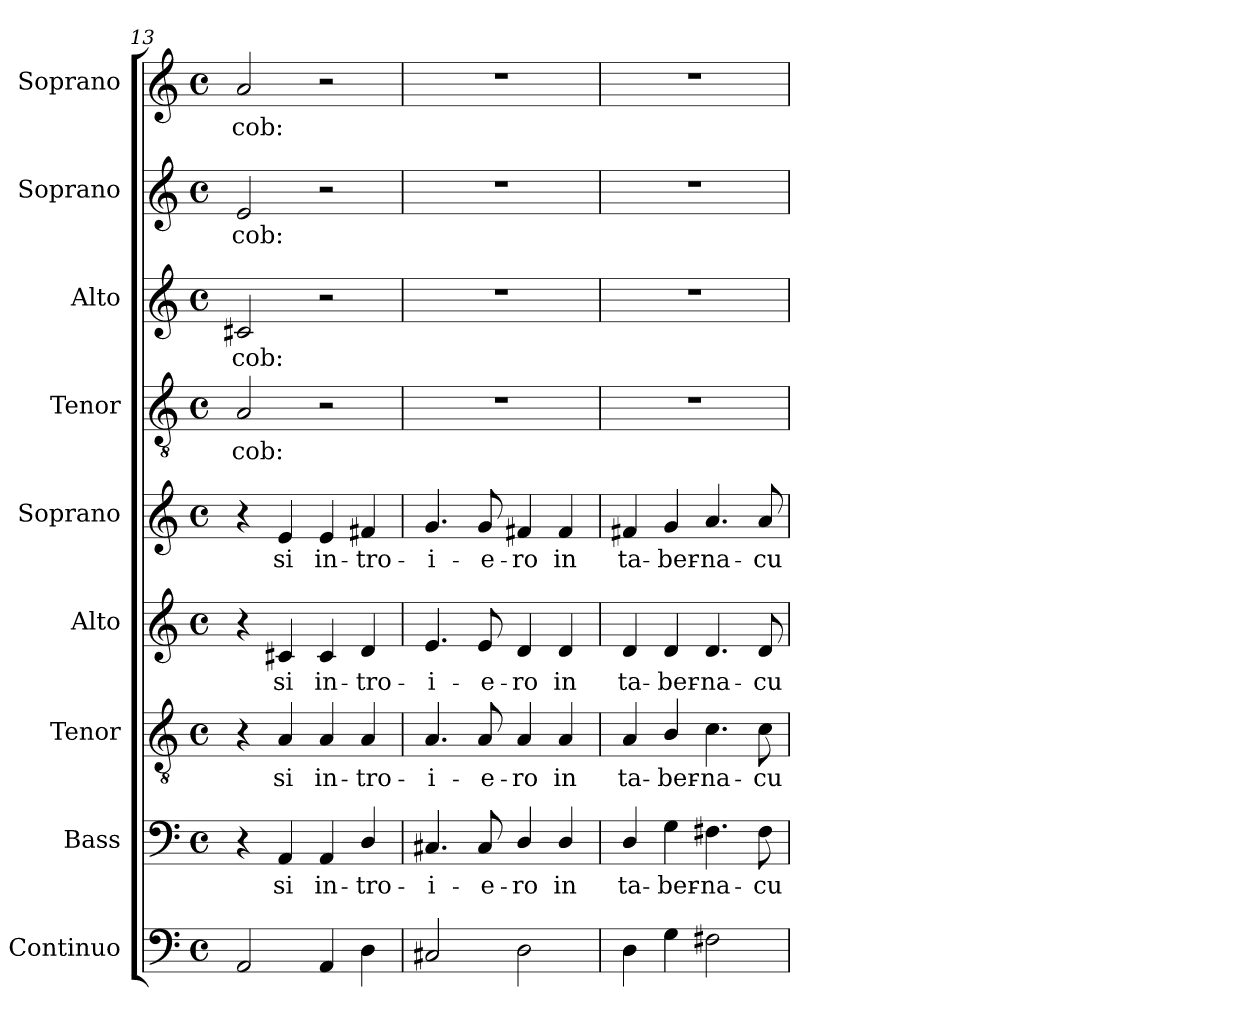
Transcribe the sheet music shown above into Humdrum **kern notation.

**kern	**kern	**text	**kern	**text	**kern	**text	**kern	**text	**kern	**text	**kern	**text	**kern	**text	**kern	**text
*part9	*part8	*part8	*part7	*part7	*part6	*part6	*part5	*part5	*part4	*part4	*part3	*part3	*part2	*part2	*part1	*part1
*staff9	*staff8	*staff8	*staff7	*staff7	*staff6	*staff6	*staff5	*staff5	*staff4	*staff4	*staff3	*staff3	*staff2	*staff2	*staff1	*staff1
*I"Continuo	*I"Bass	*	*I"Tenor	*	*I"Alto	*	*I"Soprano	*	*I"Tenor	*	*I"Alto	*	*I"Soprano	*	*I"Soprano	*
*I'Cont.	*I'B.	*	*I'T.	*	*I'A.	*	*I'S.	*	*I'T.	*	*I'A.	*	*I'S.	*	*I'S.	*
*clefF4	*clefF4	*	*clefGv2	*	*clefG2	*	*clefG2	*	*clefGv2	*	*clefG2	*	*clefG2	*	*clefG2	*
*	*	*	*ITrd7c12	*	*	*	*	*	*ITrd7c12	*	*	*	*	*	*	*
*k[]	*k[]	*	*k[]	*	*k[]	*	*k[]	*	*k[]	*	*k[]	*	*k[]	*	*k[]	*
*C:	*C:	*	*C:	*	*C:	*	*C:	*	*C:	*	*C:	*	*C:	*	*C:	*
*M4/4	*M4/4	*	*M4/4	*	*M4/4	*	*M4/4	*	*M4/4	*	*M4/4	*	*M4/4	*	*M4/4	*
*met(c)	*met(c)	*	*met(c)	*	*met(c)	*	*met(c)	*	*met(c)	*	*met(c)	*	*met(c)	*	*met(c)	*
=13	=13	=13	=13	=13	=13	=13	=13	=13	=13	=13	=13	=13	=13	=13	=13	=13
!	!	!	!	!	!	!	!	!	!	!LO:LY:b:color=#000000	!	!	!	!	!	!
!	!	!	!	!	!	!	!	!	!	!	!	!LO:LY:b:color=#000000	!	!	!	!
!	!	!	!	!	!	!	!	!	!	!	!	!	!	!LO:LY:b:color=#000000	!	!
!	!	!	!	!	!	!	!	!	!	!	!	!	!	!	!	!LO:LY:b:color=#000000
2AAi/	4r	.	4r	.	4r	.	4r	.	2AAi/	-cob:	2c#Xi/	-cob:	2ei/	-cob:	2ai/	-cob:
!	!	!LO:LY:b:color=#000000	!	!	!	!	!	!	!	!	!	!	!	!	!	!
!	!	!	!	!LO:LY:b:color=#000000	!	!	!	!	!	!	!	!	!	!	!	!
!	!	!	!	!	!	!LO:LY:b:color=#000000	!	!	!	!	!	!	!	!	!	!
!	!	!	!	!	!	!	!	!LO:LY:b:color=#000000	!	!	!	!	!	!	!	!
.	4AAi/	si	4AAi/	si	4c#Xi/	si	4ei/	si	.	.	.	.	.	.	.	.
!	!	!LO:LY:b:color=#000000	!	!	!	!	!	!	!	!	!	!	!	!	!	!
!	!	!	!	!LO:LY:b:color=#000000	!	!	!	!	!	!	!	!	!	!	!	!
!	!	!	!	!	!	!LO:LY:b:color=#000000	!	!	!	!	!	!	!	!	!	!
!	!	!	!	!	!	!	!	!LO:LY:b:color=#000000	!	!	!	!	!	!	!	!
4AAi/	4AAi/	in-	4AAi/	in-	4c#i/	in-	4ei/	in-	2r	.	2r	.	2r	.	2r	.
!	!	!LO:LY:b:color=#000000	!	!	!	!	!	!	!	!	!	!	!	!	!	!
!	!	!	!	!LO:LY:b:color=#000000	!	!	!	!	!	!	!	!	!	!	!	!
!	!	!	!	!	!	!LO:LY:b:color=#000000	!	!	!	!	!	!	!	!	!	!
!	!	!	!	!	!	!	!	!LO:LY:b:color=#000000	!	!	!	!	!	!	!	!
4Di\	4Di/	-tro-	4AAi/	-tro-	4di/	-tro-	4f#Xi/	-tro-	.	.	.	.	.	.	.	.
!!LO:PB:g=z
=14	=14	=14	=14	=14	=14	=14	=14	=14	=14	=14	=14	=14	=14	=14	=14	=14
!	!	!LO:LY:b:color=#000000	!	!	!	!	!	!	!	!	!	!	!	!	!	!
!	!	!	!	!LO:LY:b:color=#000000	!	!	!	!	!	!	!	!	!	!	!	!
!	!	!	!	!	!	!LO:LY:b:color=#000000	!	!	!	!	!	!	!	!	!	!
!	!	!	!	!	!	!	!	!LO:LY:b:color=#000000	!	!	!	!	!	!	!	!
2C#Xi/	4.C#Xi/	-i-	4.AAi/	-i-	4.ei/	-i-	4.gi/	-i-	1r	.	1r	.	1r	.	1r	.
!	!	!LO:LY:b:color=#000000	!	!	!	!	!	!	!	!	!	!	!	!	!	!
!	!	!	!	!LO:LY:b:color=#000000	!	!	!	!	!	!	!	!	!	!	!	!
!	!	!	!	!	!	!LO:LY:b:color=#000000	!	!	!	!	!	!	!	!	!	!
!	!	!	!	!	!	!	!	!LO:LY:b:color=#000000	!	!	!	!	!	!	!	!
.	8C#i/	-e-	8AAi/	-e-	8ei/	-e-	8gi/	-e-	.	.	.	.	.	.	.	.
!	!	!LO:LY:b:color=#000000	!	!	!	!	!	!	!	!	!	!	!	!	!	!
!	!	!	!	!LO:LY:b:color=#000000	!	!	!	!	!	!	!	!	!	!	!	!
!	!	!	!	!	!	!LO:LY:b:color=#000000	!	!	!	!	!	!	!	!	!	!
!	!	!	!	!	!	!	!	!LO:LY:b:color=#000000	!	!	!	!	!	!	!	!
2Di\	4Di/	-ro	4AAi/	-ro	4di/	-ro	4f#Xi/	-ro	.	.	.	.	.	.	.	.
!	!	!LO:LY:b:color=#000000	!	!	!	!	!	!	!	!	!	!	!	!	!	!
!	!	!	!	!LO:LY:b:color=#000000	!	!	!	!	!	!	!	!	!	!	!	!
!	!	!	!	!	!	!LO:LY:b:color=#000000	!	!	!	!	!	!	!	!	!	!
!	!	!	!	!	!	!	!	!LO:LY:b:color=#000000	!	!	!	!	!	!	!	!
.	4Di/	in	4AAi/	in	4di/	in	4f#i/	in	.	.	.	.	.	.	.	.
=15	=15	=15	=15	=15	=15	=15	=15	=15	=15	=15	=15	=15	=15	=15	=15	=15
!	!	!LO:LY:b:color=#000000	!	!	!	!	!	!	!	!	!	!	!	!	!	!
!	!	!	!	!LO:LY:b:color=#000000	!	!	!	!	!	!	!	!	!	!	!	!
!	!	!	!	!	!	!LO:LY:b:color=#000000	!	!	!	!	!	!	!	!	!	!
!	!	!	!	!	!	!	!	!LO:LY:b:color=#000000	!	!	!	!	!	!	!	!
4Di\	4Di/	ta-	4AAi/	ta-	4di/	ta-	4f#Xi/	ta-	1r	.	1r	.	1r	.	1r	.
!	!	!LO:LY:b:color=#000000	!	!	!	!	!	!	!	!	!	!	!	!	!	!
!	!	!	!	!LO:LY:b:color=#000000	!	!	!	!	!	!	!	!	!	!	!	!
!	!	!	!	!	!	!LO:LY:b:color=#000000	!	!	!	!	!	!	!	!	!	!
!	!	!	!	!	!	!	!	!LO:LY:b:color=#000000	!	!	!	!	!	!	!	!
4Gi\	4Gi\	-ber-	4BBi/	-ber-	4di/	-ber-	4gi/	-ber-	.	.	.	.	.	.	.	.
!	!	!LO:LY:b:color=#000000	!	!	!	!	!	!	!	!	!	!	!	!	!	!
!	!	!	!	!LO:LY:b:color=#000000	!	!	!	!	!	!	!	!	!	!	!	!
!	!	!	!	!	!	!LO:LY:b:color=#000000	!	!	!	!	!	!	!	!	!	!
!	!	!	!	!	!	!	!	!LO:LY:b:color=#000000	!	!	!	!	!	!	!	!
2F#Xi\	4.F#Xi\	-na-	4.Ci\	-na-	4.di/	-na-	4.ai/	-na-	.	.	.	.	.	.	.	.
!	!	!LO:LY:b:color=#000000	!	!	!	!	!	!	!	!	!	!	!	!	!	!
!	!	!	!	!LO:LY:b:color=#000000	!	!	!	!	!	!	!	!	!	!	!	!
!	!	!	!	!	!	!LO:LY:b:color=#000000	!	!	!	!	!	!	!	!	!	!
!	!	!	!	!	!	!	!	!LO:LY:b:color=#000000	!	!	!	!	!	!	!	!
.	8F#i\	-cu-	8Ci\	-cu-	8di/	-cu-	8ai/	-cu-	.	.	.	.	.	.	.	.
=	=	=	=	=	=	=	=	=	=	=	=	=	=	=	=	=
*-	*-	*-	*-	*-	*-	*-	*-	*-	*-	*-	*-	*-	*-	*-	*-	*-
